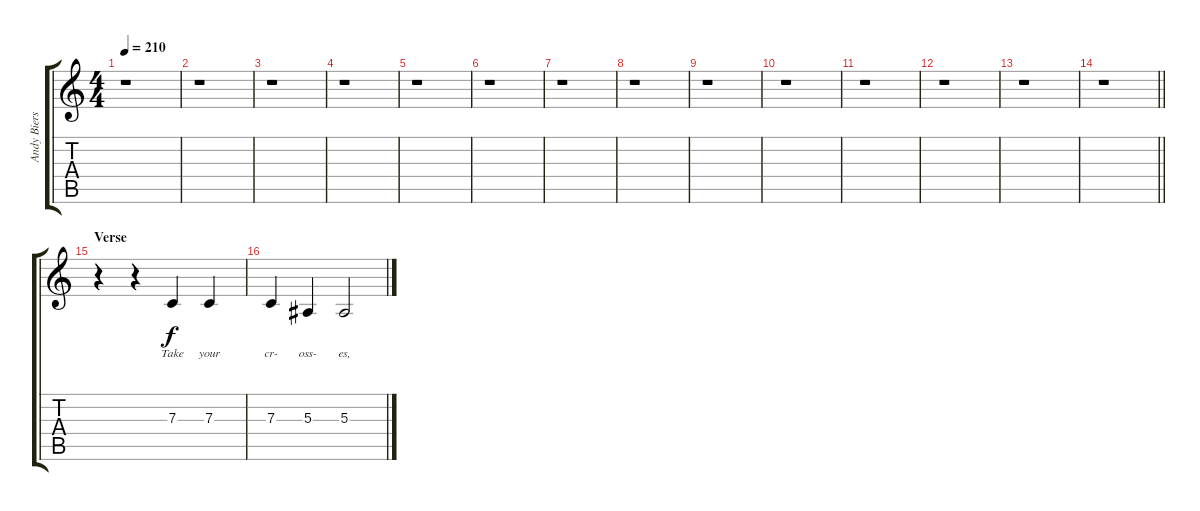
\track ("Andy Biersack" "Andy Biers") {instrument tenorsax}
\staff {score tabs}
\tuning (D4 A3 F3 C3 G2 C2) {hide}
\ts (4 4)
\tempo 210
\clef g2
\ks c
r.1{dy f} |
r.1 |
r.1 |
r.1 |
r.1 |
r.1 |
r.1 |
r.1 |
r.1 |
r.1 |
r.1 |
r.1 |
r.1 |
\barLineRight lightlight
r.1 |
\section ("" "Verse")
r.4 r.4 7.3.4{lyrics (0 "Take") lyrics (1 "") lyrics (2 "") lyrics (3 "") lyrics (4 "")} 7.3.4{lyrics (0 "your") lyrics (1 "") lyrics (2 "") lyrics (3 "") lyrics (4 "")} |
7.3.4{lyrics (0 "cr-") lyrics (1 "") lyrics (2 "") lyrics (3 "") lyrics (4 "")} 5.3.4{lyrics (0 "oss-") lyrics (1 "") lyrics (2 "") lyrics (3 "") lyrics (4 "")} 5.3.2{lyrics (0 "es,") lyrics (1 "") lyrics (2 "") lyrics (3 "") lyrics (4 "")}
